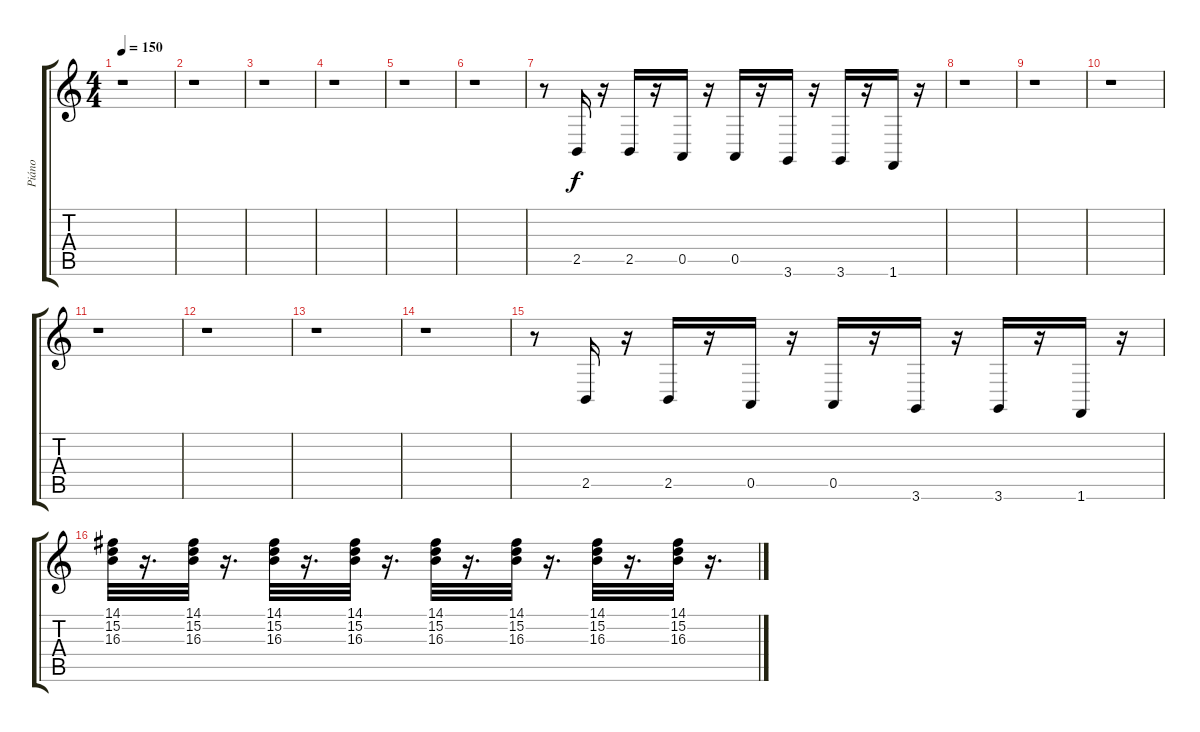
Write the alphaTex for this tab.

\track ("Piáno" "Piáno") {instrument acousticgrandpiano}
\staff {score tabs}
\tuning (E4 B3 G3 D3 A2 E2) {hide}
\ts (4 4)
\tempo 150
\clef g2
\ks c
r.1{dy f} |
r.1 |
r.1 |
r.1 |
r.1 |
r.1 |
r.8 2.5.16 r.16 2.5.16 r.16 0.5.16 r.16 0.5.16 r.16 3.6.16 r.16 3.6.16 r.16 1.6.16 r.16 |
r.1 |
r.1 |
r.1 |
r.1 |
r.1 |
r.1 |
r.1 |
r.8 2.5.16 r.16 2.5.16 r.16 0.5.16 r.16 0.5.16 r.16 3.6.16 r.16 3.6.16 r.16 1.6.16 r.16 |
(14.1 15.2 16.3).32 r.16{d} (14.1 15.2 16.3).32 r.16{d} (14.1 15.2 16.3).32 r.16{d} (14.1 15.2 16.3).32 r.16{d} (14.1 15.2 16.3).32 r.16{d} (14.1 15.2 16.3).32 r.16{d} (14.1 15.2 16.3).32 r.16{d} (14.1 15.2 16.3).32 r.16{d}
